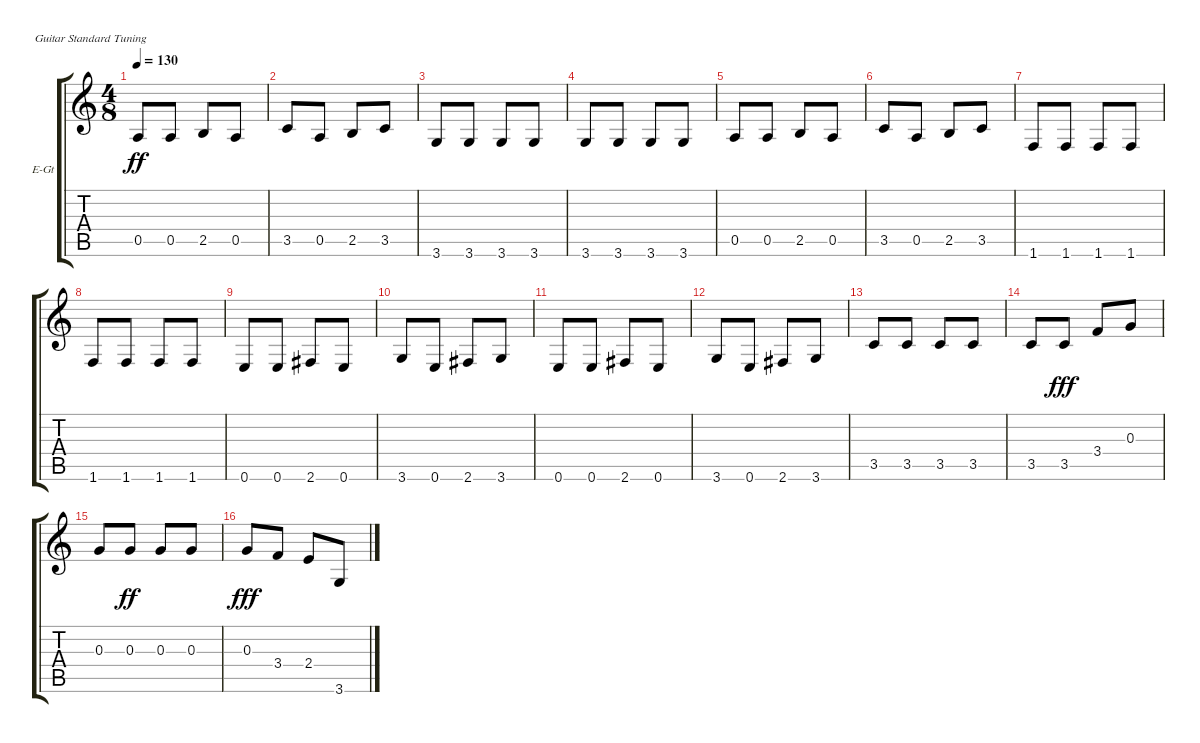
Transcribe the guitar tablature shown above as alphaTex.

\bracketExtendMode groupsimilarinstruments
\firstSystemTrackNameOrientation horizontal
\otherSystemsTrackNameOrientation horizontal
\track ("Гитара 1" "E-Gt") {instrument electricguitarmuted}
\staff {score tabs}
\tuning (E4 B3 G3 D3 A2 E2)
\ts (4 8)
\tempo 130
\clef g2
\ks c
0.5.8{dy ff} 0.5.8 2.5.8 0.5.8 |
3.5.8 0.5.8 2.5.8 3.5.8 |
3.6.8 3.6.8 3.6.8 3.6.8 |
3.6.8 3.6.8 3.6.8 3.6.8 |
0.5.8 0.5.8 2.5.8 0.5.8 |
3.5.8 0.5.8 2.5.8 3.5.8 |
1.6.8 1.6.8 1.6.8 1.6.8 |
1.6.8 1.6.8 1.6.8 1.6.8 |
0.6.8 0.6.8 2.6.8 0.6.8 |
3.6.8 0.6.8 2.6.8 3.6.8 |
0.6.8 0.6.8 2.6.8 0.6.8 |
3.6.8 0.6.8 2.6.8 3.6.8 |
3.5.8 3.5.8 3.5.8 3.5.8 |
3.5.8 3.5.8{dy fff} 3.4.8 0.3.8 |
0.3.8 0.3.8{dy ff} 0.3.8 0.3.8 |
0.3.8{dy fff} 3.4.8 2.4.8 3.6.8
